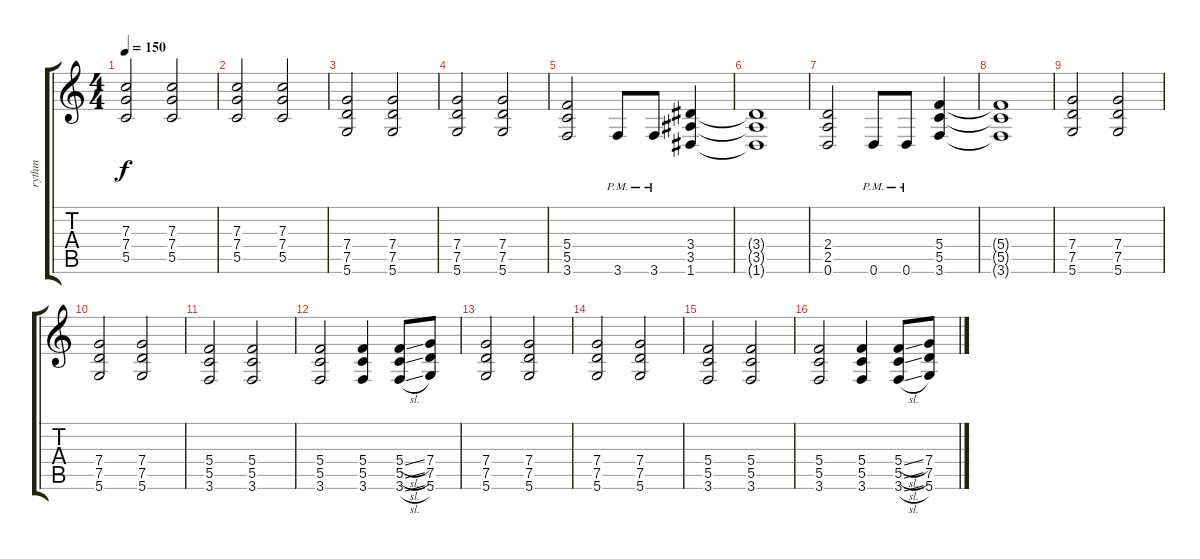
\track ("rythm" "rythm") {instrument distortionguitar}
\staff {score tabs}
\tuning (D4 A3 F3 C3 G2 D2) {hide}
\ts (4 4)
\tempo 150
\clef g2
\ks c
(7.3 7.4 5.5).2{dy f} (7.3 7.4 5.5).2 |
(7.3 7.4 5.5).2 (7.3 7.4 5.5).2 |
(7.4 7.5 5.6).2 (7.4 7.5 5.6).2 |
(7.4 7.5 5.6).2 (7.4 7.5 5.6).2 |
(5.4 5.5 3.6).2 3.6{pm}.8 3.6{pm}.8 (3.4 3.5 1.6).4 |
(3.4{t} 3.5{t} 1.6{t}).1 |
(2.4 2.5 0.6).2 0.6{pm}.8 0.6{pm}.8 (5.4 5.5 3.6).4 |
(5.4{t} 5.5{t} 3.6{t}).1 |
(7.4 7.5 5.6).2 (7.4 7.5 5.6).2 |
(7.4 7.5 5.6).2 (7.4 7.5 5.6).2 |
(5.4 5.5 3.6).2 (5.4 5.5 3.6).2 |
(5.4 5.5 3.6).2 (5.4 5.5 3.6).4 (5.4{sl} 5.5{sl} 3.6{sl}).8 (7.4 7.5 5.6).8 |
(7.4 7.5 5.6).2 (7.4 7.5 5.6).2 |
(7.4 7.5 5.6).2 (7.4 7.5 5.6).2 |
(5.4 5.5 3.6).2 (5.4 5.5 3.6).2 |
(5.4 5.5 3.6).2 (5.4 5.5 3.6).4 (5.4{sl} 5.5{sl} 3.6{sl}).8 (7.4 7.5 5.6).8
